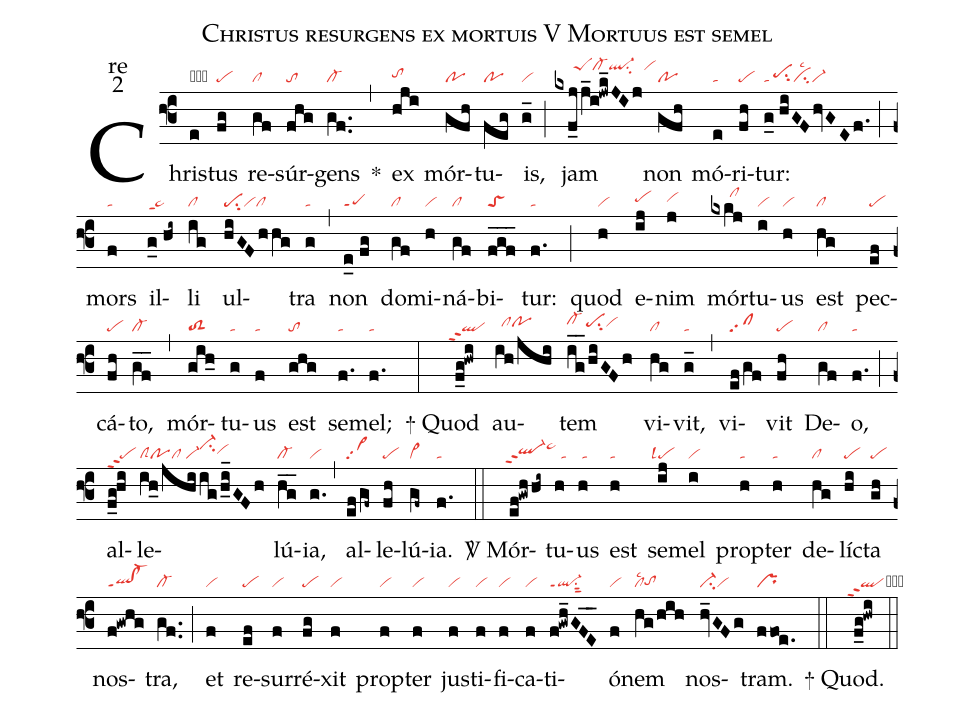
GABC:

name:Christus resurgens ex mortuis V Mortuus est semel;
office-part:re;
mode:2;
nabc-lines:1;
%%
(f3) Chris(e|obta)tus(fg|pe) re(gf|cl)súr(fhg|to)gens(gf..|cl-) <sp>*</sp>(,)
ex(hji|tohh) mór(gfh|po)tu(feg|po)is,(g_|vi) (;)
jam(kxf_jj_i!jwk_JIj|//////peShkcl-hkql-hksu2vihk) non(gfh|po) mó(e|ta)ri(fh|pe)tur:(g_0//hiGFhvGEf.|ta/pehhsu2cilsc2vi-) (;)
mors(f|ta) il(g_0//hi~|pe~ppt1)li(ig|cl) ul(hiGFhhg|pesu2vicl)tra(g|ta) (,)
non(e_0//fg|peppt1) do(gf|cl)mi(h|vi)ná(gf|cl)bi(fgf___|toS)tur:(f.|ta) (;)
quod(h|vi) e(ij|pehh)nim(j|vihh) mór(kxkj|//////clhj)tu(i|vi)us(h|vi) est(hg|cl) pec(ef|pe)cá(fh|pe)to,(gf__|cl-) (,)
mór(gih_|toS2)tu(g|ta)us(f|ta) est(ghg|to) se(f.|ta)mel;(f.|ta) (:)

<sp>+</sp> Quod(f_g!hwi|``qlppt2) au(ih/jhi|//clhhpohh)tem(ig__/hiGFh|cl-hi/pehhsu2vihh) vi(hg|cl)vit,(g_|ta) (,)
vi(ef/gf|clpp2)vit(fh|pe) De(gf|cl)o,(f.|ta) (;)
al(f_g!hi|peppt2)le(ih_/jhiig/h_i_GFh|clSpocl/vi-vi-hjsu2vihh)lú(hg__|cl-)ia,(g.|vi) (,)
al(ef/gf~|vi>pp2)le(fh|pe)lú(gf~|vi>)ia.(f.|ta) (::)

<sp>V/</sp> Mór(ef!gwh/hi~|`ql-hhppt2pe~hj)tu(h|//ta)us(h|/ta) est(h|ta) se(ij|``pelsl4)mel(i|vi) prop(h|ta)ter(h|ta)
de(hg|cl)líc(hi|pe)ta(gh|pe) nos(f!gwhg|ql!cl-ppt1)tra,(gf..|cl-) (;)
et(f|vi) re(ef|pe)sur(f|vi)ré(fg|pe)xit(f|vi) prop(f|vi)ter(f|vi)
jus(f|vi)ti(f|vi)fi(f|vi)ca(f|vi)ti(f!gwh_GFE__|ql-ppt1su1sut2)ó(f|vi)nem(hg/hih|cllsc2tohg) nos(hv_GFg|ci-vi)tram.(ffoe.|pr) (::)

<sp>+</sp> Quod.(f_g!hwi|``qlppt2cb) (::)
